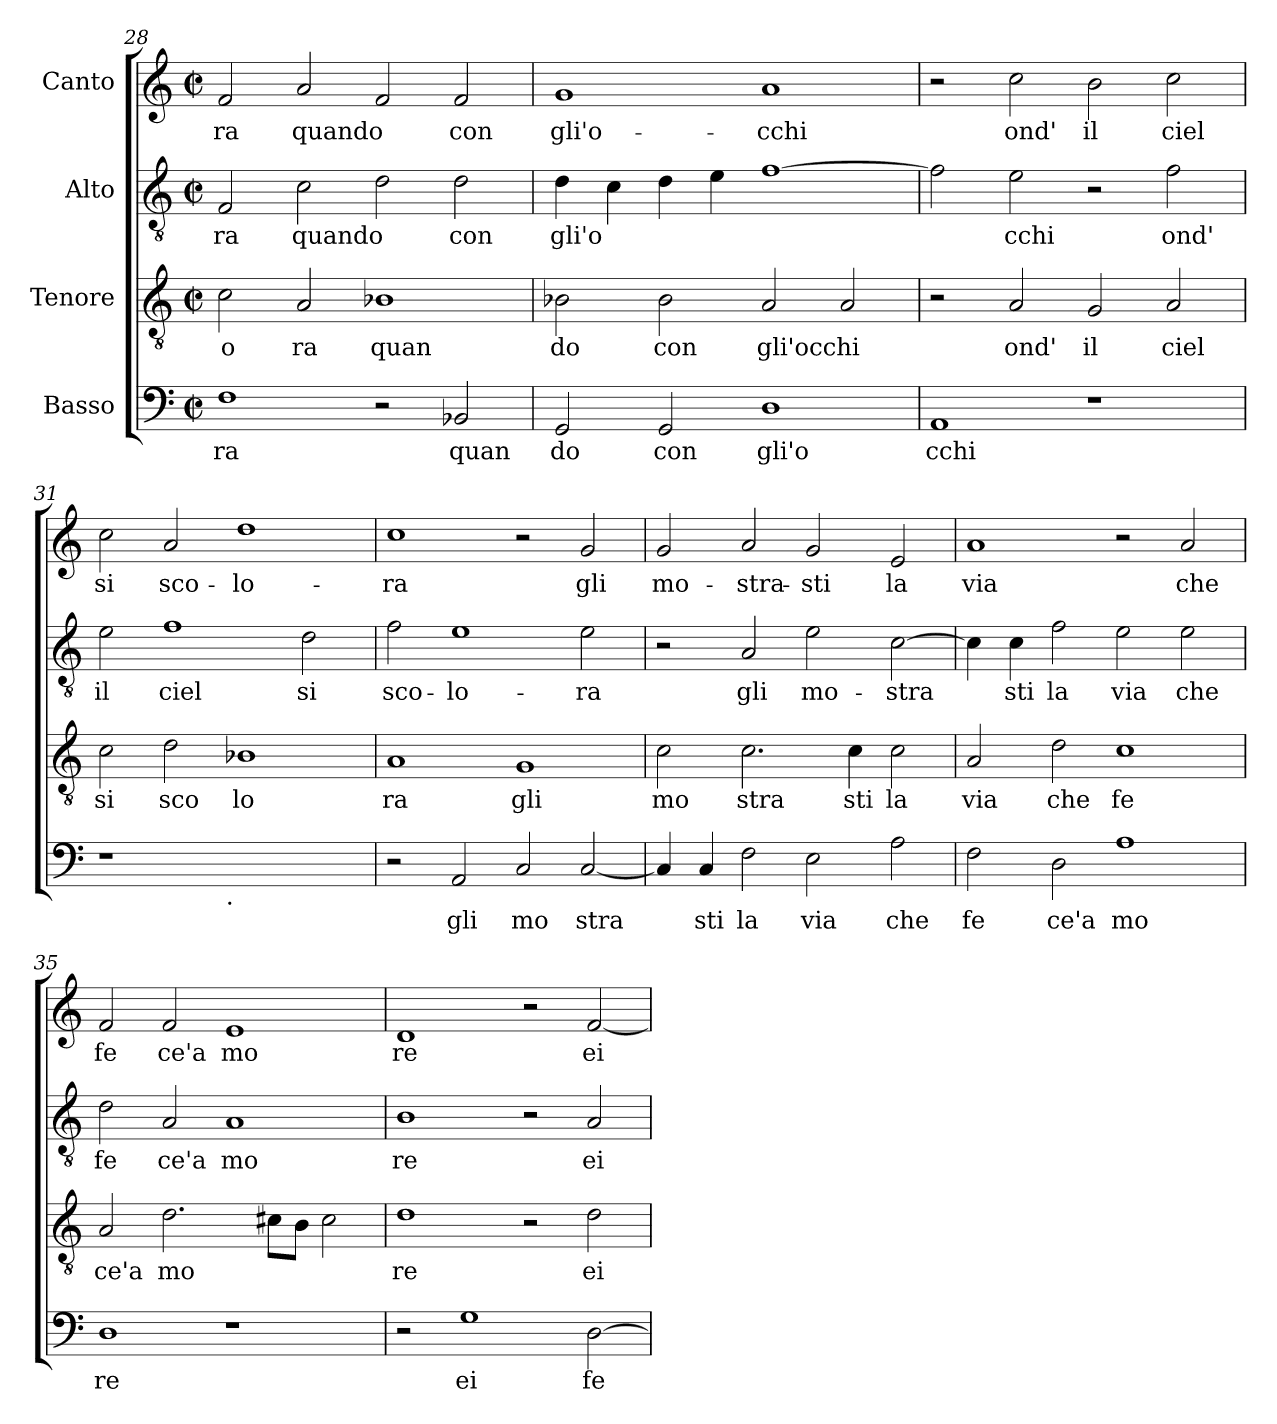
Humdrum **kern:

**kern	**text	**kern	**text	**kern	**text	**kern	**text
*part4	*part4	*part3	*part3	*part2	*part2	*part1	*part1
*staff4	*staff4	*staff3	*staff3	*staff2	*staff2	*staff1	*staff1
*I"Basso	*	*I"Tenore	*	*I"Alto	*	*I"Canto	*
*clefF4	*	*clefGv2	*	*clefGv2	*	*clefG2	*
*k[]	*	*k[]	*	*k[]	*	*k[]	*
*C:	*	*C:	*	*C:	*	*C:	*
*M2/2	*	*M2/2	*	*M2/2	*	*M2/2	*
*met(c|)	*	*met(c|)	*	*met(c|)	*	*met(c|)	*
=28	=28	=28	=28	=28	=28	=28	=28
!	!LO:LY:b:cj	!	!LO:LY:b:cj	!	!LO:LY:b:cj	!	!LO:LY:b:cj
1F	ra	2c\	o	2F/	-ra	2f/	ra
!	!	!	!LO:LY:b:cj	!	!LO:LY:b:cj	!	!LO:LY:b:cj
.	.	2A/	ra	2c\	quando	2a/	quando
!	!	!	!LO:LY:b:cj	!	!LO:LY:b:cj	!	!LO:LY:b:cj
2r	.	1B-X	quan	2d\	.	2f/	.
!	!LO:LY:b:cj	!	!	!	!LO:LY:b:cj	!	!LO:LY:b:cj
2BB-X/	quan	.	.	2d\	con	2f/	con
!!LO:PB:g=z
=29	=29	=29	=29	=29	=29	=29	=29
!	!LO:LY:b:cj	!	!LO:LY:b:cj	!	!LO:LY:b:cj	!	!LO:LY:b:cj
2GG/	do	2B-X\	do	4d\	gli'o-	1g	gli'o-
!	!	!	!	!	!LO:LY:b:cj	!	!
.	.	.	.	4c\	--	.	.
!	!LO:LY:b:cj	!	!LO:LY:b:cj	!	!LO:LY:b:cj	!	!
2GG/	con	2B-\	con	4d\	--	.	.
!	!	!	!	!	!LO:LY:b:cj	!	!
.	.	.	.	4e\	--	.	.
!	!LO:LY:b:cj	!	!LO:LY:b:cj	!	!LO:LY:b:cj	!	!LO:LY:b:cj
1D	gli'o	2A/	gli'occhi	[>1f	--	1a	-cchi
!	!	!	!LO:LY:b:cj	!	!	!	!
.	.	2A/	.	.	.	.	.
=30	=30	=30	=30	=30	=30	=30	=30
!	!LO:LY:b:cj	!	!	!	!LO:LY:b:cj	!	!
1AA	cchi	2r	.	2f\]	--	2r	.
!	!	!	!LO:LY:b:cj	!	!LO:LY:b:cj	!	!LO:LY:b:cj
.	.	2A/	ond'	2e\	-cchi	2cc\	ond'
!	!	!	!LO:LY:b:cj	!	!	!	!LO:LY:b:cj
1r	.	2G/	il	2r	.	2b\	il
!	!	!	!LO:LY:b:cj	!	!LO:LY:b:cj	!	!LO:LY:b:cj
.	.	2A/	ciel	2f\	ond'	2cc\	ciel
=31	=31	=31	=31	=31	=31	=31	=31
!	!	!	!LO:LY:b:cj	!	!LO:LY:b:cj	!	!LO:LY:b:cj
*^	*	*	*	*	*	*	*
1r	2ryy	.	2c\	si	2e\	il	2cc\	si
!	!	!	!	!LO:LY:b:cj	!	!LO:LY:b:cj	!	!LO:LY:b:cj
.	4...ryy	.	2d\	sco	1f	ciel	2a/	sco-
!	!LO:TX:b:t=.	!	!	!	!	!	!	!
.	1ryy	.	.	.	.	.	.	.
!	!	!	!	!LO:LY:b:cj	!	!	!	!LO:LY:b:cj
1ryy	.	.	1B-X	lo	.	.	1dd	-lo-
!	!	!	!	!	!	!LO:LY:b:cj	!	!
.	.	.	.	.	2d\	si	.	.
.	32ryy	.	.	.	.	.	.	.
=32	=32	=32	=32	=32	=32	=32	=32	=32
!	!	!	!	!LO:LY:b:cj	!	!LO:LY:b:cj	!	!LO:LY:b:cj
*v	*v	*	*	*	*	*	*	*
2r	.	1A	ra	2f\	sco-	1cc	-ra
!	!LO:LY:b:cj	!	!	!	!LO:LY:b:cj	!	!
2AA/	gli	.	.	1e	-lo-	.	.
!	!LO:LY:b:cj	!	!LO:LY:b:cj	!	!	!	!
2C/	mo	1G	gli	.	.	2r	.
!	!LO:LY:b:cj	!	!	!	!LO:LY:b:cj	!	!LO:LY:b:cj
[<2C/	stra	.	.	2e\	-ra	2g/	gli
=33	=33	=33	=33	=33	=33	=33	=33
!	!LO:LY:b:cj	!	!LO:LY:b:cj	!	!	!	!LO:LY:b:cj
4C/]	.	2c\	mo	2r	.	2g/	mo-
!	!LO:LY:b:cj	!	!	!	!	!	!
4C/	sti	.	.	.	.	.	.
!	!LO:LY:b:cj	!	!LO:LY:b:cj	!	!LO:LY:b:cj	!	!LO:LY:b:cj
2F\	la	2.c\	stra	2A/	gli	2a/	-stra-
!	!LO:LY:b:cj	!	!	!	!LO:LY:b:cj	!	!LO:LY:b:cj
2E\	via	.	.	2e\	mo-	2g/	-sti
!	!	!	!LO:LY:b:cj	!	!	!	!
.	.	4c\	sti	.	.	.	.
!	!LO:LY:b:cj	!	!LO:LY:b:cj	!	!LO:LY:b:cj	!	!LO:LY:b:cj
2A\	che	2c\	la	[>2c\	-stra-	2e/	la
=34	=34	=34	=34	=34	=34	=34	=34
!	!LO:LY:b:cj	!	!LO:LY:b:cj	!	!LO:LY:b:cj	!	!LO:LY:b:cj
2F\	fe	2A/	via	4c\]	--	1a	via
!	!	!	!	!	!LO:LY:b:cj	!	!
.	.	.	.	4c\	-sti	.	.
!	!LO:LY:b:cj	!	!LO:LY:b:cj	!	!LO:LY:b:cj	!	!
2D\	ce'a	2d\	che	2f\	la	.	.
!	!LO:LY:b:cj	!	!LO:LY:b:cj	!	!LO:LY:b:cj	!	!
1A	mo	1c	fe	2e\	via	2r	.
!	!	!	!	!	!LO:LY:b:cj	!	!LO:LY:b:cj
.	.	.	.	2e\	che	2a/	che
!!LO:PB:g=z
=35	=35	=35	=35	=35	=35	=35	=35
!	!LO:LY:b:cj	!	!LO:LY:b:cj	!	!LO:LY:b:cj	!	!LO:LY:b:cj
1D	re	2A/	ce'a	2d\	fe	2f/	fe
!	!	!	!LO:LY:b:cj	!	!LO:LY:b:cj	!	!LO:LY:b:cj
.	.	2.d\	mo	2A/	ce'a	2f/	ce'a
!	!	!	!	!	!LO:LY:b:cj	!	!LO:LY:b:cj
1r	.	.	.	1A	mo	1e	mo
!	!	!	!LO:LY:b:cj	!	!	!	!
.	.	8c#\L	.	.	.	.	.
!	!	!	!LO:LY:b:cj	!	!	!	!
.	.	8B\J	.	.	.	.	.
!	!	!	!LO:LY:b:cj	!	!	!	!
.	.	2c#\	.	.	.	.	.
=36	=36	=36	=36	=36	=36	=36	=36
!	!	!	!LO:LY:b:cj	!	!LO:LY:b:cj	!	!LO:LY:b:cj
2r	.	1d	re	1B	re	1d	re
!	!LO:LY:b:cj	!	!	!	!	!	!
1G	ei	.	.	.	.	.	.
.	.	2r	.	2r	.	2r	.
!	!LO:LY:b:cj	!	!LO:LY:b:cj	!	!LO:LY:b:cj	!	!LO:LY:b:cj
[>2D\	fe	2d\	ei	2A/	ei	[<2f/	ei
=	=	=	=	=	=	=	=
*-	*-	*-	*-	*-	*-	*-	*-
